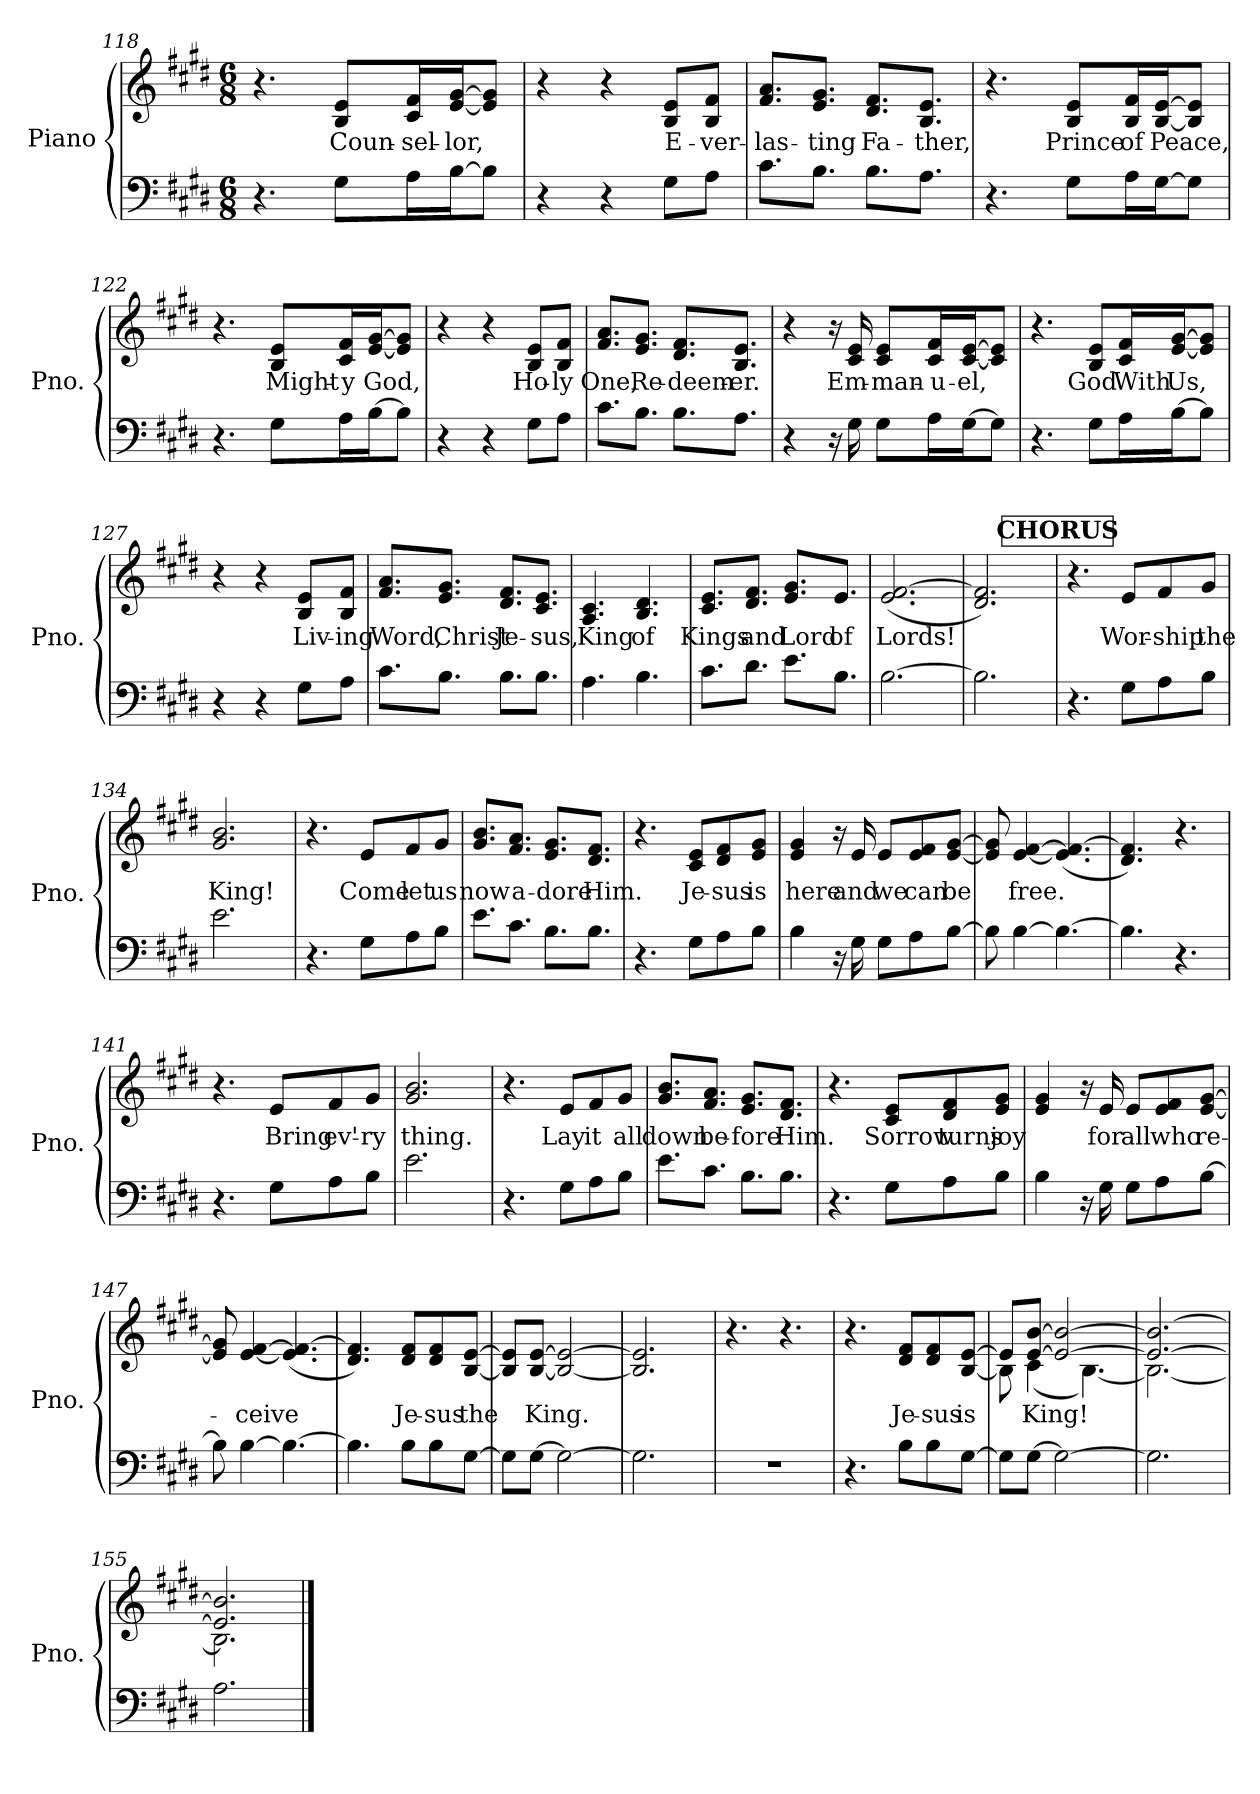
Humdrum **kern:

**kern	**kern	**text
*part1	*part1	*part1
*staff2	*staff1	*staff1
*I"Piano	*	*
*I'Pno.	*	*
*clefF4	*clefG2	*
*k[f#c#g#d#]	*k[f#c#g#d#]	*
*M6/8	*M6/8	*
=118	=118	=118
4.r	4.r	.
!	!	!LO:LY:b
8G#\L	8B/ 8e/L	Coun-
!	!	!LO:LY:b
16A\L	16c#/ 16f#/L	-sel-
!	!	!LO:LY:b
[16B\J	[16e/ [16g#/J	-lor,
8B\J]	8e/] 8g#/]J	.
!!LO:LB:g=z
=119	=119	=119
4r	4r	.
4r	4r	.
!	!	!LO:LY:b
8G#\L	8B/ 8e/L	E-
!	!	!LO:LY:b
8A\J	8B/ 8f#/J	-ver-
=120	=120	=120
!	!	!LO:LY:b
8.c#\L	8.f#/ 8.a/L	-las-
!	!	!LO:LY:b
8.B\J	8.e/ 8.g#/J	-ting
!	!	!LO:LY:b
8.B\L	8.d#/ 8.f#/L	Fa-
!	!	!LO:LY:b
8.A\J	8.B/ 8.e/J	-ther,
=121	=121	=121
4.r	4.r	.
!	!	!LO:LY:b
8G#\L	8B/ 8e/L	Prince
!	!	!LO:LY:b
16A\L	16B/ 16f#/L	of
!	!	!LO:LY:b
[16G#\J	[16B/ [16e/J	Peace,
8G#\J]	8B/] 8e/]J	.
=122	=122	=122
4.r	4.r	.
!	!	!LO:LY:b
8G#\L	8B/ 8e/L	Might-
!	!	!LO:LY:b
16A\L	16c#/ 16f#/L	-y
!	!	!LO:LY:b
[16B\J	[16e/ [16g#/J	God,
8B\J]	8e/] 8g#/]J	.
!!LO:LB:g=z
=123	=123	=123
4r	4r	.
4r	4r	.
!	!	!LO:LY:b
8G#\L	8B/ 8e/L	Ho-
!	!	!LO:LY:b
8A\J	8B/ 8f#/J	-ly
=124	=124	=124
!	!	!LO:LY:b
8.c#\L	8.f#/ 8.a/L	One,
!	!	!LO:LY:b
8.B\J	8.e/ 8.g#/J	Re-
!	!	!LO:LY:b
8.B\L	8.d#/ 8.f#/L	-deem-
!	!	!LO:LY:b
8.A\J	8.B/ 8.e/J	-er.
=125	=125	=125
4r	4r	.
16r	16r	.
!	!	!LO:LY:b
16G#\	16c#/ 16e/	Em-
!	!	!LO:LY:b
8G#\L	8c#/ 8e/L	-man-
!	!	!LO:LY:b
16A\L	16c#/ 16f#/L	-u-
!	!	!LO:LY:b
[16G#\J	[16c#/ [16e/J	-el,
8G#\J]	8c#/] 8e/]J	.
=126	=126	=126
4.r	4.r	.
!	!	!LO:LY:b
8G#\L	8B/ 8e/L	God
!	!	!LO:LY:b
16A\L	16c#/ 16f#/L	With
!	!	!LO:LY:b
[16B\J	[16e/ [16g#/J	Us,
8B\J]	8e/] 8g#/]J	.
!!LO:LB:g=z
=127	=127	=127
4r	4r	.
4r	4r	.
!	!	!LO:LY:b
8G#\L	8B/ 8e/L	Liv-
!	!	!LO:LY:b
8A\J	8B/ 8f#/J	-ing
=128	=128	=128
!	!	!LO:LY:b
8.c#\L	8.f#/ 8.a/L	Word,
!	!	!LO:LY:b
8.B\J	8.e/ 8.g#/J	Christ
!	!	!LO:LY:b
8.B\L	8.d#/ 8.f#/L	Je-
!	!	!LO:LY:b
8.B\J	8.c#/ 8.e/J	-sus,
=129	=129	=129
!	!	!LO:LY:b
4.A\	4.A/ 4.c#/	King
!	!	!LO:LY:b
4.B\	4.B/ 4.d#/	of
=130	=130	=130
!	!	!LO:LY:b
8.c#\L	8.c#/ 8.e/L	Kings
!	!	!LO:LY:b
8.d#\J	8.d#/ 8.f#/J	and
!	!	!LO:LY:b
8.e\L	8.e/ 8.g#/L	Lord
!	!	!LO:LY:b
8.B\J	8.e/J	of
=131	=131	=131
!	!	!LO:LY:b
[2.B\	(<2.e/ [2.f#/	Lords!
!!LO:LB:g=z
=132	=132	=132
2.B\]	2.d#/ 2.f#/])	.
!!LO:REH:place=s1:a:B:fs=12:t=CHORUS
=133	=133	=133
4.r	4.r	.
!	!	!LO:LY:b
8G#\L	8e/L	Wor-
!	!	!LO:LY:b
8A\	8f#/	-ship
!	!	!LO:LY:b
8B\J	8g#/J	the
=134	=134	=134
!	!	!LO:LY:b
2.e\	2.g#/ 2.b/	King!
=135	=135	=135
4.r	4.r	.
!	!	!LO:LY:b
8G#\L	8e/L	Come
!	!	!LO:LY:b
8A\	8f#/	let
!	!	!LO:LY:b
8B\J	8g#/J	us
=136	=136	=136
!	!	!LO:LY:b
8.e\L	8.g#/ 8.b/L	now
!	!	!LO:LY:b
8.c#\J	8.f#/ 8.a/J	a-
!	!	!LO:LY:b
8.B\L	8.e/ 8.g#/L	-dore
!	!	!LO:LY:b
8.B\J	8.d#/ 8.f#/J	Him.
!!LO:LB:g=z
=137	=137	=137
4.r	4.r	.
!	!	!LO:LY:b
8G#\L	8c#/ 8e/L	Je-
!	!	!LO:LY:b
8A\	8d#/ 8f#/	-sus
!	!	!LO:LY:b
8B\J	8e/ 8g#/J	is
=138	=138	=138
!	!	!LO:LY:b
4B\	4e/ 4g#/	here
16r	16r	.
!	!	!LO:LY:b
16G#\	16e/	and
!	!	!LO:LY:b
8G#\L	8e/L	we
!	!	!LO:LY:b
8A\	8e/ 8f#/	can
!	!	!LO:LY:b
[8B\J	[8e/ [8g#/J	be
=139	=139	=139
8B\]	8e/] 8g#/]	.
!	!	!LO:LY:b
[4B\	[4e/ [4f#/	free.
4.B\_	(<4.e/] 4.f#/_	.
=140	=140	=140
4.B\]	4.d#/ 4.f#/])	.
4.r	4.r	.
=141	=141	=141
4.r	4.r	.
!	!	!LO:LY:b
8G#\L	8e/L	Bring
!	!	!LO:LY:b
8A\	8f#/	ev'-
!	!	!LO:LY:b
8B\J	8g#/J	-ry
!!LO:LB:g=z
=142	=142	=142
!	!	!LO:LY:b
2.e\	2.g#/ 2.b/	thing.
=143	=143	=143
4.r	4.r	.
!	!	!LO:LY:b
8G#\L	8e/L	Lay
!	!	!LO:LY:b
8A\	8f#/	it
!	!	!LO:LY:b
8B\J	8g#/J	all
=144	=144	=144
!	!	!LO:LY:b
8.e\L	8.g#/ 8.b/L	down
!	!	!LO:LY:b
8.c#\J	8.f#/ 8.a/J	be-
!	!	!LO:LY:b
8.B\L	8.e/ 8.g#/L	-fore
!	!	!LO:LY:b
8.B\J	8.d#/ 8.f#/J	Him.
=145	=145	=145
4.r	4.r	.
!	!	!LO:LY:b
8G#\L	8c#/ 8e/L	Sorrow
!	!	!LO:LY:b
8A\	8d#/ 8f#/	turns
!	!	!LO:LY:b
8B\J	8e/ 8g#/J	joy
!!LO:LB:g=z
=146	=146	=146
4B\	4e/ 4g#/	.
16r	16r	.
!	!	!LO:LY:b
16G#\	16e/	for
!	!	!LO:LY:b
8G#\L	8e/L	all
!	!	!LO:LY:b
8A\	8e/ 8f#/	who
!	!	!LO:LY:b
[8B\J	[8e/ [8g#/J	re-
=147	=147	=147
8B\]	8e/] 8g#/]	.
!	!	!LO:LY:b
[4B\	[4e/ [4f#/	-ceive
4.B\_	(<4.e/] 4.f#/_	.
=148	=148	=148
4.B\]	4.d#/ 4.f#/])	.
!	!	!LO:LY:b
8B\L	8d#/ 8f#/L	Je-
!	!	!LO:LY:b
8B\	8d#/ 8f#/	-sus
!	!	!LO:LY:b
[8G#\J	[8B/ [8e/J	the
=149	=149	=149
8G#\L]	8B/] 8e/]L	.
!	!	!LO:LY:b
[8G#\J	[8B/ [8e/J	King.
2G#\_	2B/_ 2e/_	.
=150	=150	=150
2.G#\]	2.B/] 2.e/]	.
=151	=151	=151
2.r	4.r	.
.	4.r	.
!!LO:LB:g=z
=152	=152	=152
4.r	4.r	.
!	!	!LO:LY:b
8B\L	8d#/ 8f#/L	Je-
!	!	!LO:LY:b
8B\	8d#/ 8f#/	-sus
!	!	!LO:LY:b
[8G#\J	[8B/ [8e/J	is
=153	=153	=153
*	*^	*
8G#\L]	8e/L]	8B\]	.
!	!	!	!LO:LY:b
[8G#\J	[8e/ [8b!/J	(<4c#\	King!
2G#\_	2e/_ 2b!/_	.	.
.	.	[4.B\)	.
=154	=154	=154	=154
2.G#\]	2.e/_ 2.b!/_	2.B\_	.
=155	=155	=155	=155
2.A\	2.e/] 2.b!/]	2.B\]	.
*	*v	*v	*
==	==	==
*-	*-	*-
